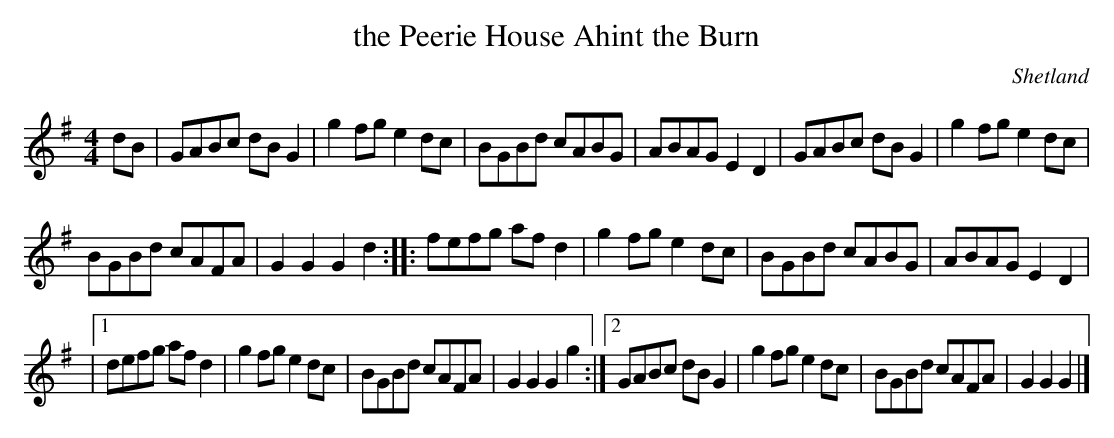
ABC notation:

X:1
T:the Peerie House Ahint the Burn
O:Shetland
M:4/4
K:G
dB|\
GABc dBG2|g2fg e2dc|BGBd cABG|ABAG E2D2|\
GABc dBG2|g2fg e2dc|
BGBd cAFA|G2G2 G2d2::\
fefg afd2|g2fg e2dc|\
BGBd cABG|ABAG E2D2|
|1 defg afd2|g2fg e2dc|BGBd cAFA|G2G2 G2g2\
:|2 GABc dBG2|g2fg e2dc|BGBd cAFA|G2G2 G2|]
